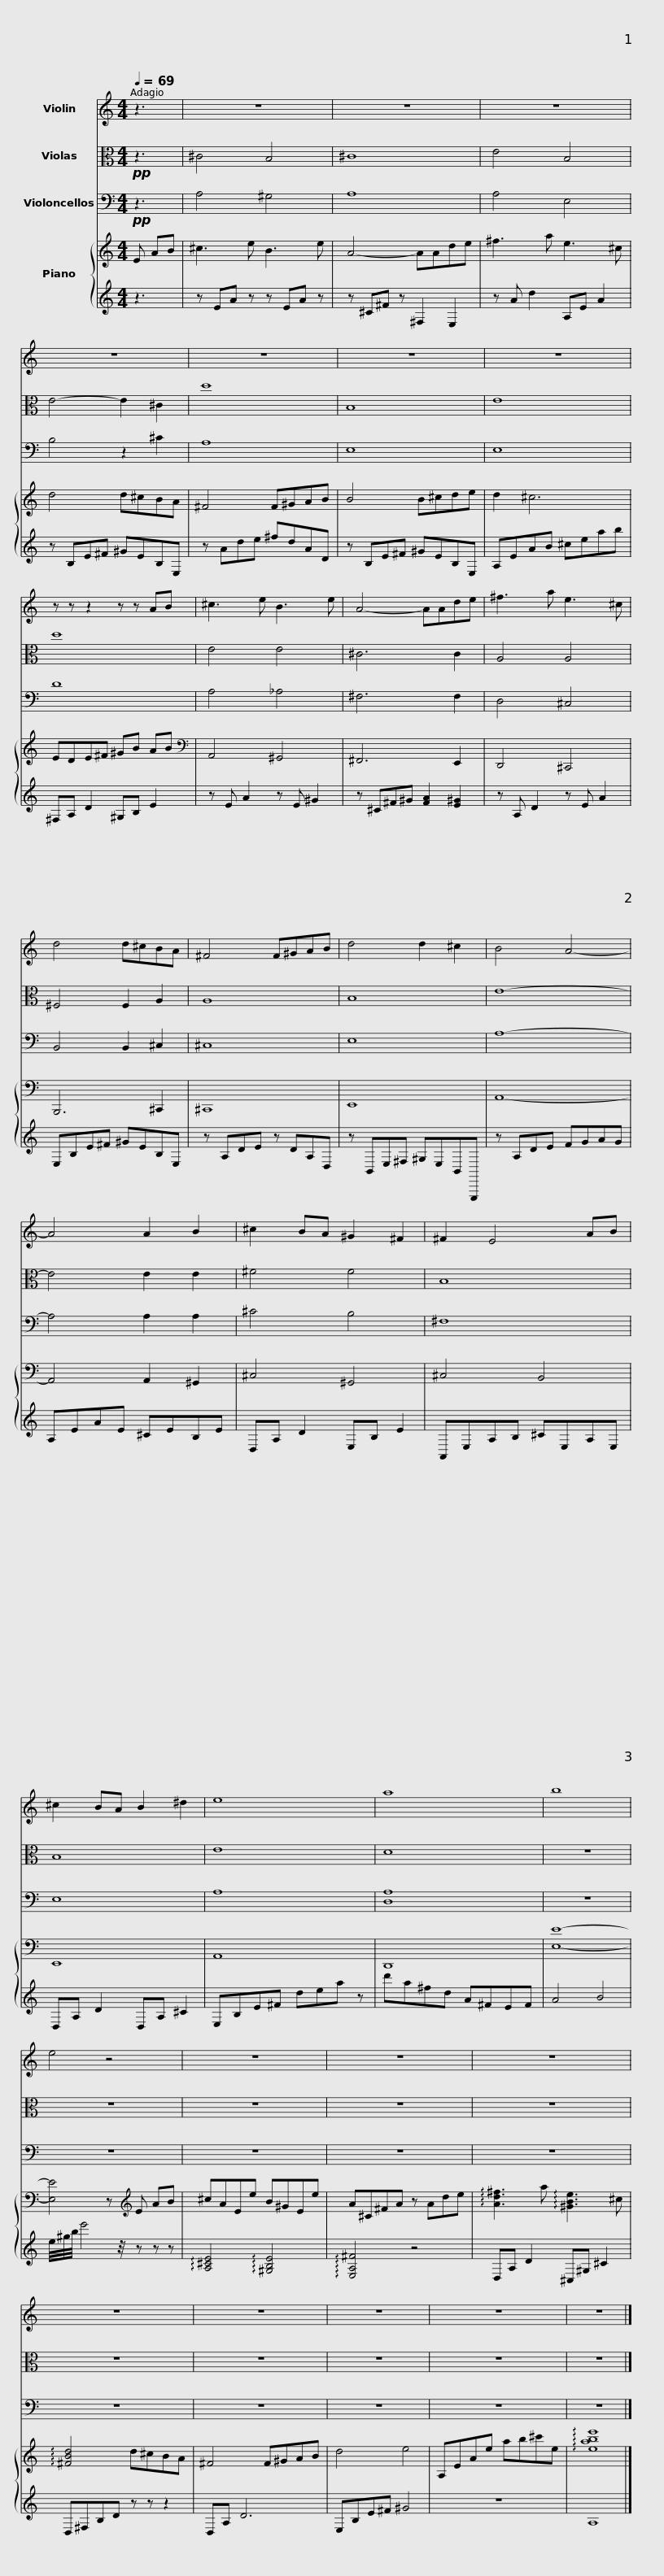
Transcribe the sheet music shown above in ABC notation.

X:1
%%score 1 2 3 { 4 | 5 }
L:1/8
Q:1/4=69
M:4/4
I:linebreak $
K:C
V:1 treble
V:2 alto
V:3 bass
V:4 treble
V:5 treble
V:1
 z3 | z8 | z8 | z8 |$ z8 | %5
 z8 | z8 | z8 |$ z z z2 z z AB | ^c3 e B3 e | %10
 A4- AAde | ^f3 a e3 ^c |$ d4 d^cBA | ^F4 F^GAB | d4 d2 ^c2 | %15
 B4 A4- |$ A4 A2 B2 | ^c2 BA ^G2 ^F2 | ^F2 E4 AB | ^c2 BA B2 ^d2 |$ %20
 e8 | a8 | b8 | e4 z4 |$ z8 | %25
 z8 | z8 |$ z8 | z8 | z8 | %30
 z8 | z8 |] %32
V:2
!pp! z3 | ^C4 B,4 | ^C8 | E4 B,4 |$ E4- E2 ^C2 | %5
 d8 | B,8 | E8 |$ d8 | E4 E4 | %10
 ^C6 C2 | A,4 A,4 |$ ^F,4 F,2 A,2 | A,8 | B,8 | %15
 E8- |$ E4 E2 E2 | ^F4 F4 | B,8 | B,8 |$ %20
 E8 | D8 | z8 | z8 |$ z8 | %25
 z8 | z8 |$ z8 | z8 | z8 | %30
 z8 | z8 |] %32
V:3
!pp! z3 | A,4 ^G,4 | A,8 | A,4 E,4 |$ B,4 z2 ^C2 | %5
 A,8 | E,8 | E,8 |$ D8 | A,4 _A,4 | %10
 ^F,6 F,2 | D,4 ^C,4 |$ B,,4 B,,2 ^C,2 | ^C,8 | E,8 | %15
 A,8- |$ A,4 A,2 A,2 | ^C4 B,4 | ^F,8 | E,8 |$ %20
 A,8 | [D,A,]8 | z8 | z8 |$ z8 | %25
 z8 | z8 |$ z8 | z8 | z8 | %30
 z8 | z8 |] %32
V:4
 E AB | ^c3 e B3 e | A4- AAde | ^f3 a e3 ^c |$ d4 d^cBA | %5
 ^F4 F^GAB | B4 B^cde | d2 ^c6 |$ EDE^F ^GB AB |[K:bass] A,,4 ^G,,4 | %10
 ^F,,6 E,,2 | D,,4 ^C,,4 |$ B,,,6 ^C,,2 | ^C,,8 | E,,8 | %15
 A,,8- |$ A,,4 A,,2 ^G,,2 | ^C,4 ^G,,4 | ^C,4 B,,4 | E,,8 |$ %20
 A,,8 | D,,8 | [E,E]8- | [E,E]4 z[K:treble] E AB |$ ^cAEe B^GEe | %25
 A^C^FA z Ade | !arpeggio![Ad^f]3 a !arpeggio![^GBe]3 ^c |$ !arpeggio![^FBd]4 d^cBA | ^F4 F^GAB | d4 e4 | %30
 A,EAe ab^c'e | !arpeggio![eabe']8 |] %32
V:5
 z3 | z EA z z EA z | z ^C^F z ^F,2 E,2 | z A d2 A,E A2 |$ z B,E^F ^GEB,E, | %5
 z Ade ^fdAD | z B,E^F ^GEB,E, | A,EAB ^ceab |$ ^F,A, D2 ^G,B, E2 | z E A2 z E ^G2 | %10
 z ^C^F^G [FA]2 [E^G]2 | z A, D2 z E A2 |$ E,B,E^F ^GEB,E, | z A,DE z DA,D, | z B,,E,^F, ^G,E,B,,E,,, | %15
 z A,DE FGAG |$ A,EAE ^CEB,E | D,A, D2 E,B, E2 | A,,E,A,B, ^CE,A,E, | D,A, D2 D,A, ^C2 |$ %20
 E,B,E^F dea z | d'a^fd A^FEF | A4 B4 | e/4^g/4b/4 e'4 z/4 z z z |$ !arpeggio![A,^CE]4 !arpeggio![^G,B,E]4 | %25
 !arpeggio![E,A,^F]4 z4 | D,A, D2 ^C,^G, ^C2 |$ D,^F,B,D z z z2 | D,A, D6 | E,B,E^F ^G4 | %30
 z8 | A,8 |] %32
